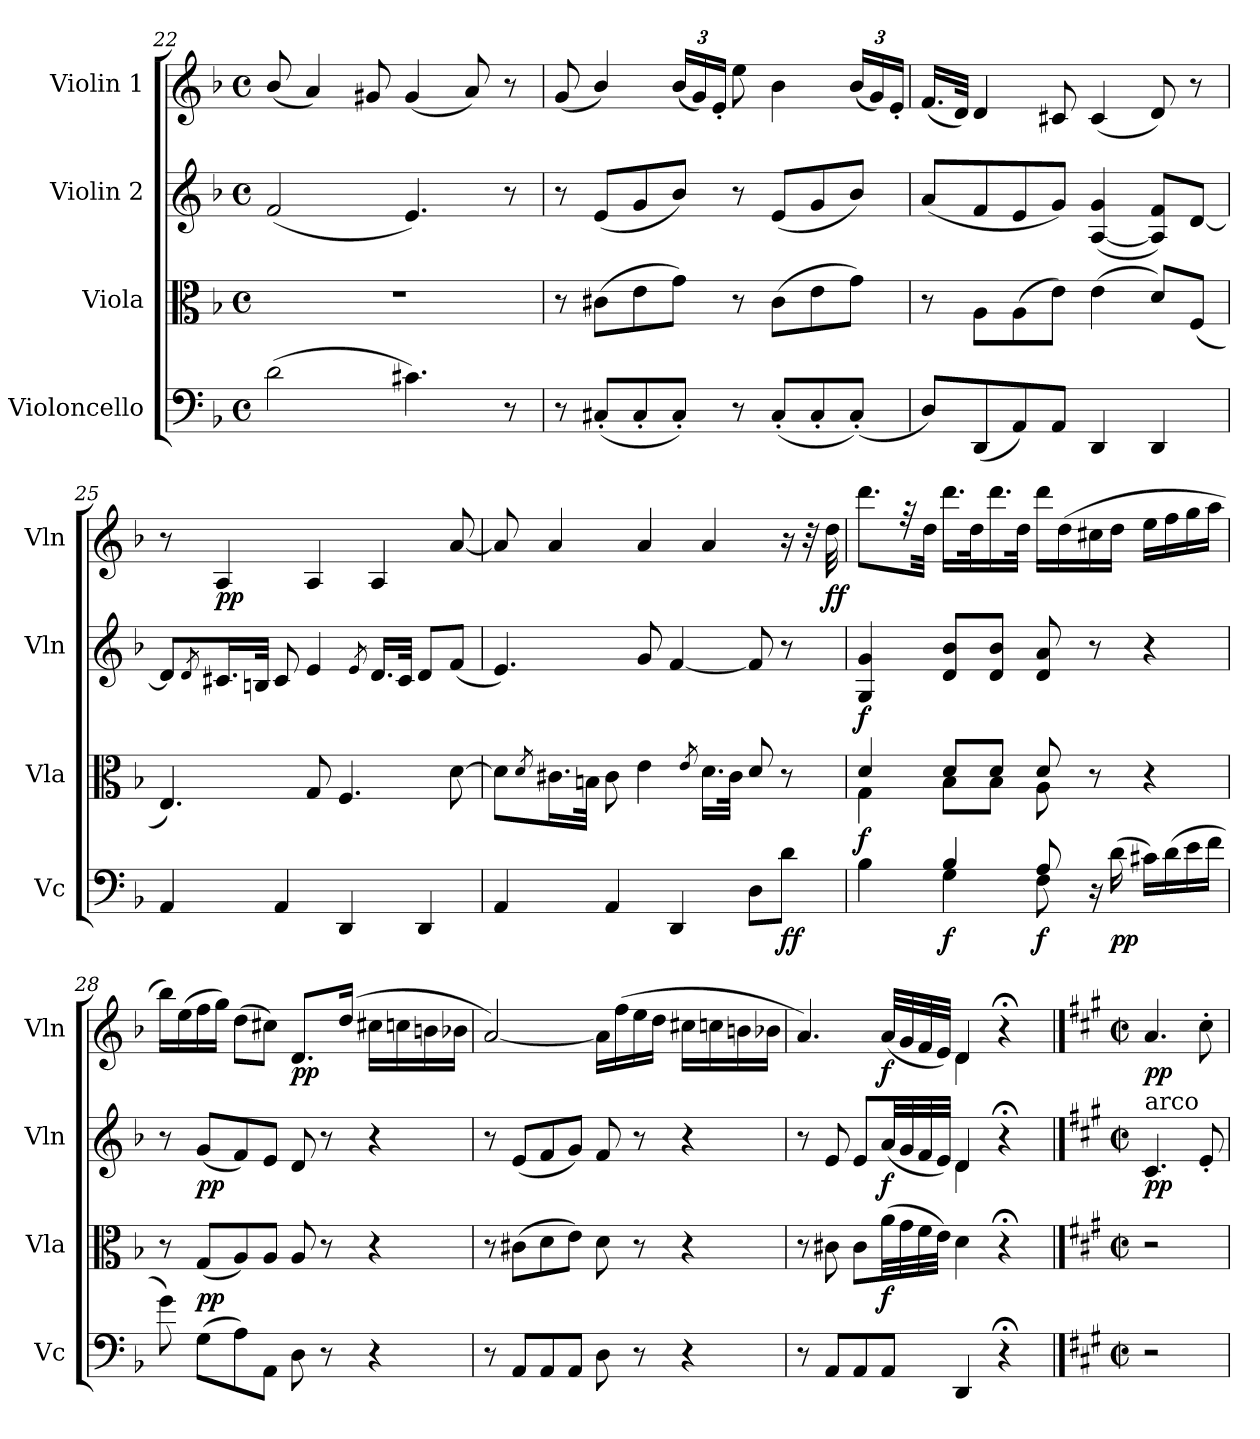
**kern	**dynam	**kern	**dynam	**kern	**dynam	**kern	**dynam
*part4	*part4	*part3	*part3	*part2	*part2	*part1	*part1
*staff4	*staff4	*staff3	*staff3	*staff2	*staff2	*staff1	*staff1
*I"Violoncello	*	*I"Viola	*	*I"Violin 2	*	*I"Violin 1	*
*I'Vc	*	*I'Vla	*	*I'Vln	*	*I'Vln	*
!!LO:LB:g=z
*clefF4	*	*clefC3	*	*clefG2	*	*clefG2	*
*k[b-]	*	*k[b-]	*	*k[b-]	*	*k[b-]	*
*M4/4	*	*M4/4	*	*M4/4	*	*M4/4	*
*met(c)	*	*met(c)	*	*met(c)	*	*met(c)	*
=22	=22	=22	=22	=22	=22	=22	=22
!	!LO:DY:b	!	!	!	!LO:DY:b	!	!
(2d\	other-dynamics	1r	.	(2f/	other-dynamics	(8b-/	.
.	.	.	.	.	.	4a/)	.
.	.	.	.	.	.	8g#X/	.
4.c#X\)	.	.	.	4.e/)	.	(4g#/	.
.	.	.	.	.	.	8a/)	.
8r	.	.	.	8r	.	8r	.
!!LO:LB:g=z
=23	=23	=23	=23	=23	=23	=23	=23
8r	.	8r	.	8r	.	(8g/	.
!	!LO:DY:b	!	!	!	!	!	!
!	!LO:DY:n=1:b	!	!	!	!	!	!
!	!LO:DY:n=2:b	!	!LO:DY:b	!	!	!	!
!	!	!	!LO:DY:n=1:b	!	!	!	!
!	!	!	!LO:DY:n=2:b	!	!LO:DY:b	!	!
!	!	!	!	!	!LO:DY:n=1:b	!	!
!	!	!	!	!	!LO:DY:n=2:b	!	!
(8C#X'/L	other-dynamics p other-dynamics	(8c#X\L	other-dynamics p other-dynamics	(8e/L	other-dynamics p other-dynamics	4b-/)	.
8C#'/	.	8e\	.	8g/	.	.	.
*	*	*	*	*	*	*Xbrackettup	*
8C#'/J)	.	8g\J)	.	8b-/J)	.	(24b-/LL	.
.	.	.	.	.	.	24g/)	.
.	.	.	.	.	.	24e'/JJ	.
8r	.	8r	.	8r	.	8ee\	.
(8C#'/L	.	(8c#\L	.	(8e/L	.	4b-\	.
8C#'/	.	8e\	.	8g/	.	.	.
(8C#'/J)	.	8g\J)	.	8b-/J)	.	(24b-/LL	.
.	.	.	.	.	.	24g/)	.
.	.	.	.	.	.	24e'/JJ	.
=24	=24	=24	=24	=24	=24	=24	=24
8D/L)	.	8r	.	(8a/L	.	(16.f/LL	.
.	.	.	.	.	.	32d/JJk)	.
(8DD/	.	8A\L	.	8f/	.	4d/	.
8AA/)	.	(8A\	.	8e/	.	.	.
8AA/J	.	8e\J)	.	8g/J)	.	8c#X/	.
4DD/	.	(4e\	.	([4A/ 4g/	.	(4c#/	.
4DD/	.	8d/L)	.	8A/] 8f/L)	.	8d/)	.
.	.	(8F/J	.	[8d/J	.	8r	.
=25	=25	=25	=25	=25	=25	=25	=25
4AA/	.	4.E/)	.	8d/L]	.	8r	.
.	.	.	.	8qd/	.	.	.
!	!	!	!	!	!	!	!LO:DY:b
.	.	.	.	16.c#X/L	.	4A/	pp
.	.	.	.	32Bn/JJk	.	.	.
4AA/	.	.	.	8c#/	.	.	.
.	.	8G/	.	4e/	.	4A/	.
4DD/	.	4.F/	.	.	.	.	.
.	.	.	.	8qe/	.	.	.
.	.	.	.	16.d/LL	.	4A/	.
.	.	.	.	32c#/JJk	.	.	.
4DD/	.	.	.	8d/L	.	.	.
.	.	[>8d\	.	(8f/J	.	[<8a/	.
!!LO:PB:g=z
=26	=26	=26	=26	=26	=26	=26	=26
4AA/	.	8d\L]	.	4.e/)	.	8a/]	.
.	.	8qd/	.	.	.	.	.
.	.	16.c#X\L	.	.	.	4a/	.
.	.	32Bn\JJk	.	.	.	.	.
4AA/	.	8c#\	.	.	.	.	.
.	.	4e\	.	8g/	.	4a/	.
4DD/	.	.	.	[<4f/	.	.	.
.	.	8qe/	.	.	.	.	.
.	.	16.d\LL	.	.	.	4a/	.
.	.	32c#\JJk	.	.	.	.	.
8D\L	.	8d/	.	8f/]	.	.	.
!	!LO:DY:b	!	!	!	!	!	!
8d\J	ff	8r	.	8r	.	16r	.
.	.	.	.	.	.	32r	.
!	!	!	!	!	!	!	!LO:DY:b
.	.	.	.	.	.	32dd\	ff
!!LO:LB:g=z
=27	=27	=27	=27	=27	=27	=27	=27
*^	*	*^	*	*	*	*	*
!	!	!	!	!	!LO:DY:b	!	!LO:DY:b	!	!
4B-\	4ryy	.	4d/	4G\	f	4G/ 4g/	f	8.ddd\L	.
.	.	.	.	.	.	.	.	32r	.
.	.	.	.	.	.	.	.	32dd\JJJ	.
!	!	!LO:DY:b	!	!	!	!	!	!	!
4B-/	4G\	f	8d/L	8B-\L	.	8d/ 8b-/L	.	16.ddd\LL	.
.	.	.	.	.	.	.	.	32dd\K	.
.	.	.	8d/J	8B-\J	.	8d/ 8b-/J	.	16.ddd\	.
.	.	.	.	.	.	.	.	32dd\JJk	.
!	!	!LO:DY:b	!	!	!	!	!	!	!
8A/	8F\	f	8d/	8A\	.	8d/ 8a/	.	16ddd\LL	.
!	!	!	!	!	!	!	!	!	!LO:DY:b
!	!	!	!	!	!	!	!	!	!LO:DY:n=1:b
!	!	!	!	!	!	!	!	!	!LO:DY:n=2:b
.	.	.	.	.	.	.	.	(16dd\	other-dynamics pp other-dynamics
16r	8ryy	.	8r	4.ryy	.	8r	.	16cc#X\	.
!	!	!LO:DY:b	!	!	!	!	!	!	!
(16d\	.	pp	.	.	.	.	.	16dd\JJ	.
16c#X\LL)	4ryy	.	4r	.	.	4r	.	16ee\LL	.
(16d\	.	.	.	.	.	.	.	16ff\	.
16e\	.	.	.	.	.	.	.	16gg\	.
16f\JJ	.	.	.	.	.	.	.	16aa\JJ	.
*v	*v	*	*	*	*	*	*	*	*
*	*	*v	*v	*	*	*	*	*
=28	=28	=28	=28	=28	=28	=28	=28
8g\)	.	8r	.	8r	.	16bb-\LL)	.
.	.	.	.	.	.	(16ee\	.
!	!	!	!LO:DY:b	!	!LO:DY:b	!	!
(8G\L	.	(8G/L	pp	(8g/L	pp	16ff\	.
.	.	.	.	.	.	16gg\JJ)	.
8A\)	.	8A/)	.	8f/)	.	(8dd\L	.
8AA\J	.	8A/J	.	8e/J	.	8cc#X\J)	.
!	!	!	!	!	!	!	!LO:DY:b
8D\	.	8A/	.	8d/	.	8.d/L	pp
8r	.	8r	.	8r	.	.	.
.	.	.	.	.	.	(16dd/Jk	.
4r	.	4r	.	4r	.	16cc#X\LL	.
.	.	.	.	.	.	16ccn\	.
.	.	.	.	.	.	16bn\	.
.	.	.	.	.	.	16b-X\JJ	.
=29	=29	=29	=29	=29	=29	=29	=29
8r	.	8r	.	8r	.	[2a/)	.
8AA/L	.	(8c#X\L	.	(8e/L	.	.	.
8AA/	.	8d\	.	8f/	.	.	.
8AA/J	.	8e\J)	.	8g/J)	.	.	.
8D\	.	8d\	.	8f/	.	16a\LL]	.
.	.	.	.	.	.	(16ff\	.
8r	.	8r	.	8r	.	16ee\	.
.	.	.	.	.	.	16dd\JJ	.
4r	.	4r	.	4r	.	16cc#X\LL	.
.	.	.	.	.	.	16ccn\	.
.	.	.	.	.	.	16bn\	.
.	.	.	.	.	.	16b-X\JJ	.
!!LO:LB:g=z
=30	=30	=30	=30	=30	=30	=30	=30
*	*	*	*	*^	*	*^	*
8r	.	8r	.	8r	2ryy	.	4.a/)	2ryy	.
8AA/L	.	8c#X\	.	8e/	.	.	.	.	.
8AA/	.	8c#\L	.	8e/L	.	.	.	.	.
!	!LO:DY:b	!	!	!	!	!	!	!	!
!	!LO:DY:n=1:b	!	!	!	!	!	!	!	!
!	!LO:DY:n=2:b	!	!LO:DY:b	!	!	!LO:DY:b	!	!	!LO:DY:b
8AA/J	other-dynamics f other-dynamics	(32a\LL	f	(32a/LL	.	f	(32a/LLL	.	f
.	.	32g\	.	32g/	.	.	32g/	.	.
.	.	32f\	.	32f/	.	.	32f/	.	.
.	.	32e\JJJ)	.	32e/JJJ)	.	.	32e/JJJ)	.	.
4DD/	.	4d\	.	4d/	4d\	.	4d/	4d\	.
4r;<	.	4r;<	.	4r;<	4ryy	.	4r;<	8ryy	.
.	.	.	.	.	.	.	.	8ryy	.
*	*	*	*	*v	*v	*	*	*	*
*	*	*	*	*	*	*v	*v	*
!!LO:PB:g=z
==	==	==	==	==	==	==	==
*k[f#c#g#]	*	*k[f#c#g#]	*	*k[f#c#g#]	*	*k[f#c#g#]	*
*M2/2	*	*M2/2	*	*M2/2	*	*M2/2	*
*met(c|)	*	*met(c|)	*	*met(c|)	*	*met(c|)	*
*	*	*	*	*	*	*^	*
!	!	!	!	!	!	!LO:TX:a:t=IV.	!	!
!	!	!	!	!	!	!LO:TX:a:B:t=Allegretto giusto	!	!
!	!	!	!	!	!	!LO:TX:a:t=arco	!	!
!	!	!	!	!LO:TX:a:t=arco	!	!	!	!
!	!	!	!	!	!LO:DY:b	!	!	!LO:DY:b
*	*	*	*	*	*	*v	*v	*
2r	.	2r	.	4.c#/	pp	4.a/	pp
.	.	.	.	8e'/	.	8cc#'\	.
=	=	=	=	=	=	=	=
*-	*-	*-	*-	*-	*-	*-	*-
